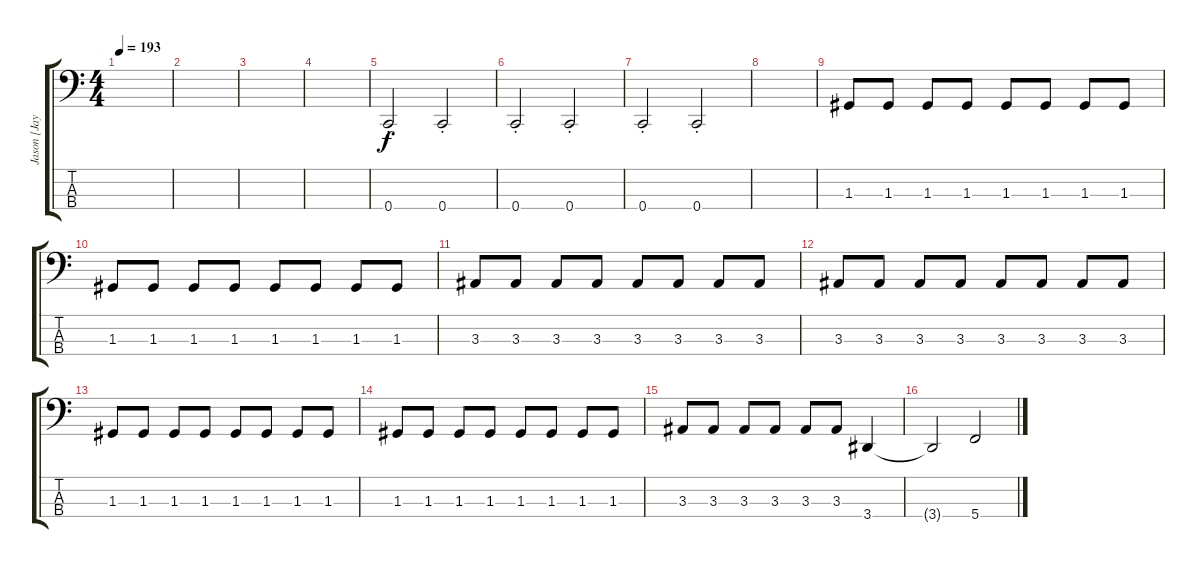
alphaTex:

\track ("Jason [Jay] James" "Jason [Jay") {instrument electricbasspick}
\staff {score tabs}
\tuning (F2 C2 G1 C1) {hide}
\ts (4 4)
\tempo 193
\clef f4
\ks c
|
|
|
|
0.4{st}.2 0.4{st}.2 |
0.4{st}.2 0.4{st}.2 |
0.4{st}.2 0.4{st}.2 |
|
1.3.8 1.3.8 1.3.8 1.3.8 1.3.8 1.3.8 1.3.8 1.3.8 |
1.3.8 1.3.8 1.3.8 1.3.8 1.3.8 1.3.8 1.3.8 1.3.8 |
3.3.8 3.3.8 3.3.8 3.3.8 3.3.8 3.3.8 3.3.8 3.3.8 |
3.3.8 3.3.8 3.3.8 3.3.8 3.3.8 3.3.8 3.3.8 3.3.8 |
1.3.8 1.3.8 1.3.8 1.3.8 1.3.8 1.3.8 1.3.8 1.3.8 |
1.3.8 1.3.8 1.3.8 1.3.8 1.3.8 1.3.8 1.3.8 1.3.8 |
3.3.8 3.3.8 3.3.8 3.3.8 3.3.8 3.3.8 3.4.4 |
3.4{t}.2 5.4.2
